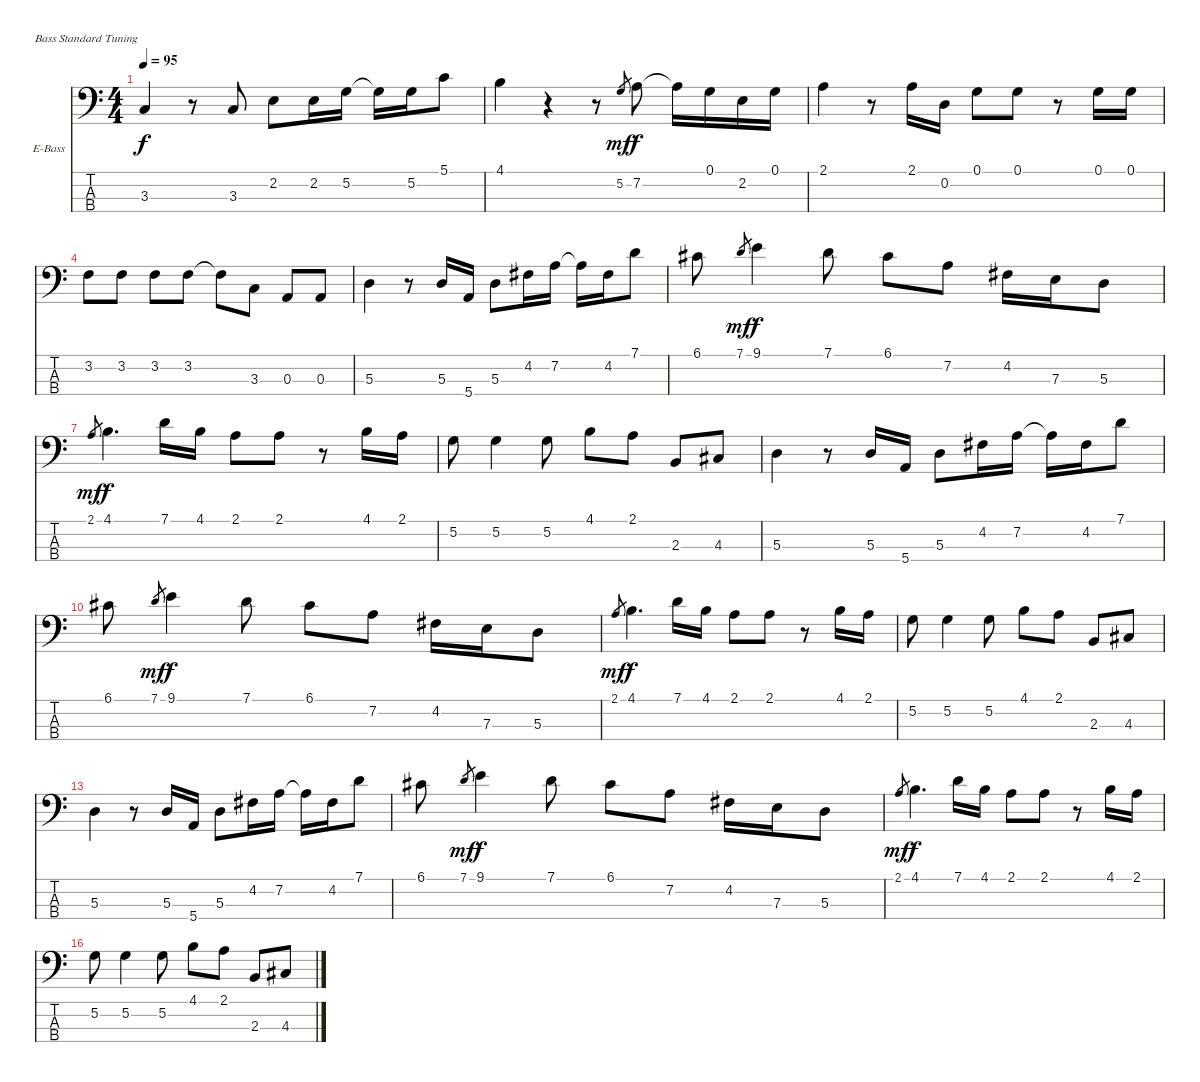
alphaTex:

\bracketExtendMode nobrackets
\firstSystemTrackNameOrientation horizontal
\otherSystemsTrackNameOrientation horizontal
\defaultBarNumberDisplay FirstOfSystem
\track ("Bass" "E-Bass") {instrument electricbassfinger}
\staff {score tabs}
\tuning (G2 D2 A1 E1)
\ts (4 4)
\tempo 95
\clef f4
\scale
0.259155
\ks c
3.3.4{dy f} r.8 3.3.8 2.2.8 2.2.16 5.2.16 5.2{t}.16 5.2.16 5.1.8 |
\scale
0.256338 4.1.4 r.4 r.8 5.2.8{gr dy mf} 7.2.8{dy f} 7.2{t}.16 0.1.16 2.2.16 0.1.16 |
\scale
0.259155 2.1.4 r.8 2.1.16 0.2.16 0.1.8 0.1.8 r.8 0.1.16 0.1.16 |
\scale
0.225352 3.2.8 3.2.8 3.2.8 3.2.8 3.2{t}.8 3.3.8 0.3.8 0.3.8 |
\scale
0.268041 5.3.4 r.8 5.3.16 5.4.16 5.3.8 4.2.16 7.2.16 7.2{t}.16 4.2.16 7.1.8 |
\scale
0.264175 6.1.8 7.1.8{gr dy mf} 9.1.4{dy f} 7.1.8 6.1.8 7.2.8 4.2.16 7.3.16 5.3.8 |
\scale
0.23067 2.1.8{gr dy mf} 4.1.4{d dy f} 7.1.16 4.1.16 2.1.8 2.1.8 r.8 4.1.16 2.1.16 |
\scale
0.237113 5.2.8 5.2.4 5.2.8 4.1.8 2.1.8 2.3.8 4.3.8 |
\scale
0.268041 5.3.4 r.8 5.3.16 5.4.16 5.3.8 4.2.16 7.2.16 7.2{t}.16 4.2.16 7.1.8 |
\scale
0.264175 6.1.8 7.1.8{gr dy mf} 9.1.4{dy f} 7.1.8 6.1.8 7.2.8 4.2.16 7.3.16 5.3.8 |
\scale
0.23067 2.1.8{gr dy mf} 4.1.4{d dy f} 7.1.16 4.1.16 2.1.8 2.1.8 r.8 4.1.16 2.1.16 |
\scale
0.237113 5.2.8 5.2.4 5.2.8 4.1.8 2.1.8 2.3.8 4.3.8 |
\scale
0.268041 5.3.4 r.8 5.3.16 5.4.16 5.3.8 4.2.16 7.2.16 7.2{t}.16 4.2.16 7.1.8 |
\scale
0.264175 6.1.8 7.1.8{gr dy mf} 9.1.4{dy f} 7.1.8 6.1.8 7.2.8 4.2.16 7.3.16 5.3.8 |
\scale
0.23067 2.1.8{gr dy mf} 4.1.4{d dy f} 7.1.16 4.1.16 2.1.8 2.1.8 r.8 4.1.16 2.1.16 |
\scale
0.237113 5.2.8 5.2.4 5.2.8 4.1.8 2.1.8 2.3.8 4.3.8
